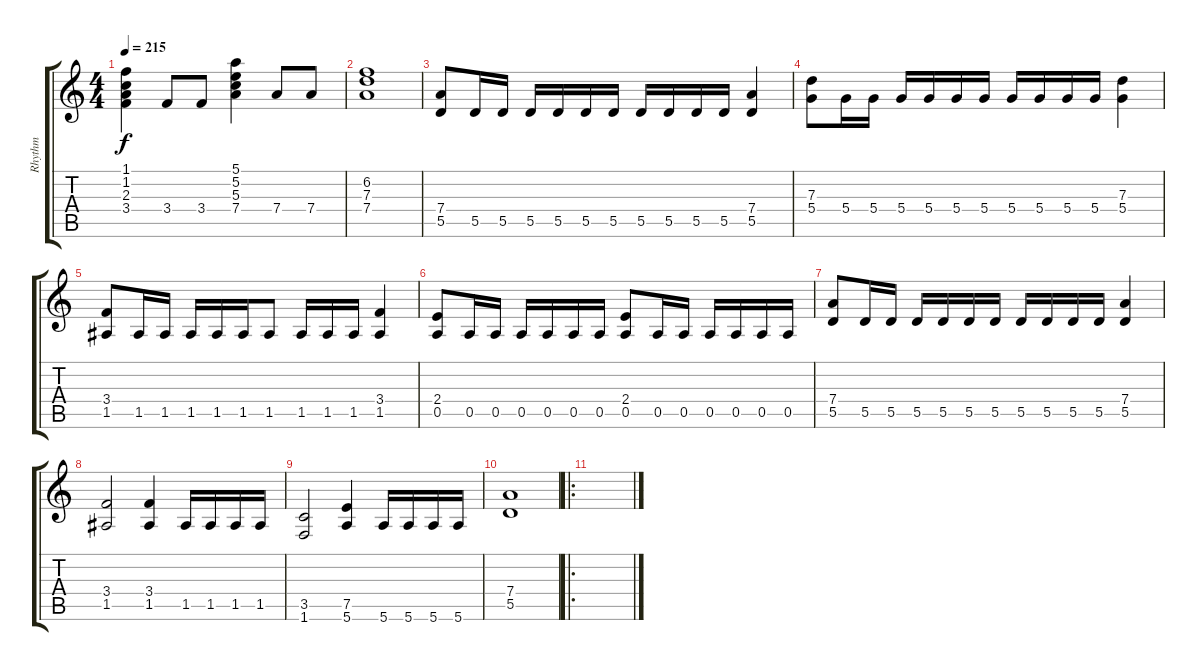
\track ("Rhythm" "Rhythm") {instrument distortionguitar}
\staff {score tabs}
\tuning (E4 B3 G3 D3 A2 E2) {hide}
\ts (4 4)
\tempo 215
\clef g2
\ks c
(1.1 1.2 2.3 3.4).4{dy f} 3.4.8 3.4.8 (5.1 5.2 5.3 7.4).4 7.4.8 7.4.8 |
(6.2 7.3 7.4).1 |
(7.4 5.5).8 5.5.16 5.5.16 5.5.16 5.5.16 5.5.16 5.5.16 5.5.16 5.5.16 5.5.16 5.5.16 (7.4 5.5).4 |
(7.3 5.4).8 5.4.16 5.4.16 5.4.16 5.4.16 5.4.16 5.4.16 5.4.16 5.4.16 5.4.16 5.4.16 (7.3 5.4).4 |
(3.4 1.5).8 1.5.16 1.5.16 1.5.16 1.5.16 1.5.16 1.5.8 1.5.16 1.5.16 1.5.16 (3.4 1.5).4 |
(2.4 0.5).8 0.5.16 0.5.16 0.5.16 0.5.16 0.5.16 0.5.16 (2.4 0.5).8 0.5.16 0.5.16 0.5.16 0.5.16 0.5.16 0.5.16 |
(7.4 5.5).8 5.5.16 5.5.16 5.5.16 5.5.16 5.5.16 5.5.16 5.5.16 5.5.16 5.5.16 5.5.16 (7.4 5.5).4 |
(3.4 1.5).2 (3.4 1.5).4 1.5.16 1.5.16 1.5.16 1.5.16 |
(3.5 1.6).2 (7.5 5.6).4 5.6.16 5.6.16 5.6.16 5.6.16 |
(7.4 5.5).1 |
\ro
